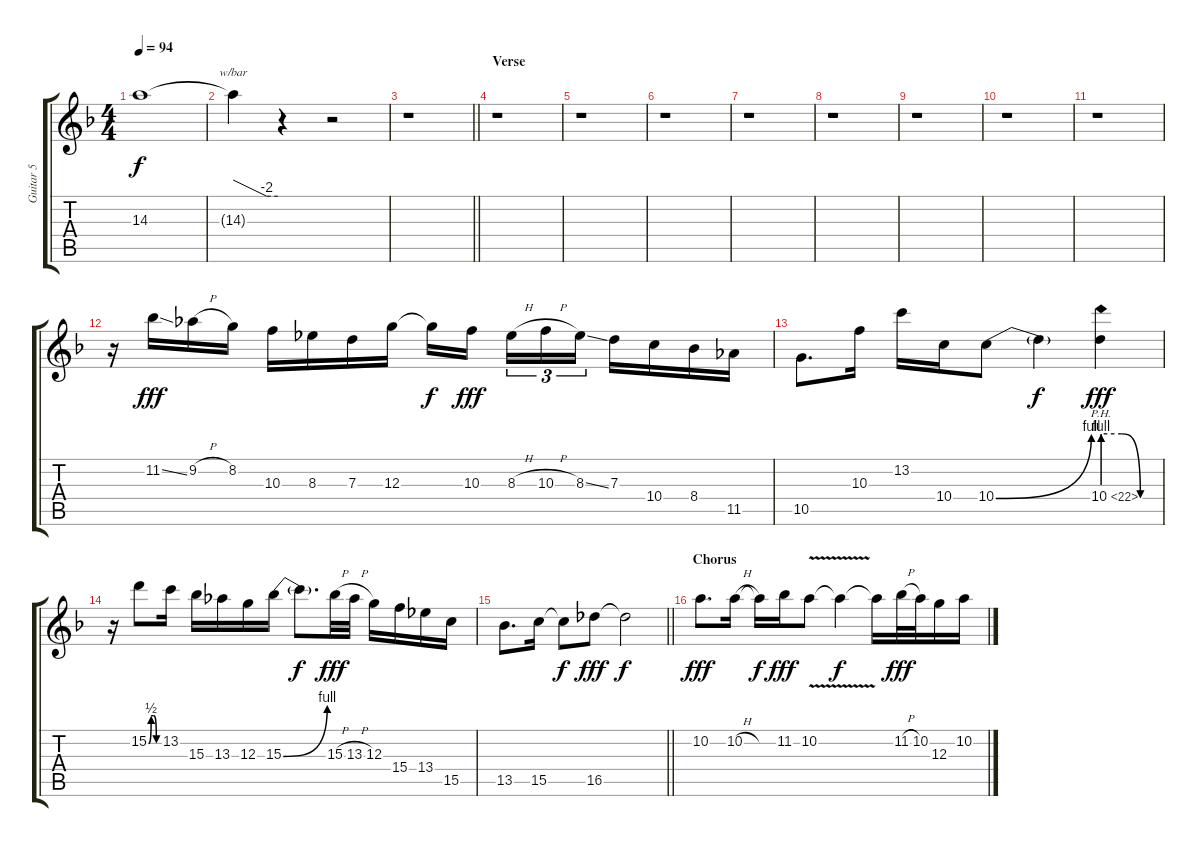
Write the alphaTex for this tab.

\track ("Guitar 5" "Guitar 5") {instrument distortionguitar}
\staff {score tabs}
\tuning (E4 B3 G3 D3 A2 E2) {hide}
\ts (4 4)
\tempo 94
\clef g2
\ks f
14.3{t}.1{dy f} |
14.3{t}.4{tbe (custom default 0 0 45 -8 60 -8)} r.4 r.2 |
\barLineRight lightlight
r.1 |
\section ("" "Verse")
r.1 |
r.1 |
r.1 |
r.1 |
r.1 |
r.1 |
r.1 |
r.1 |
r.16 11.2{ss}.16{dy fff} 9.2{h}.16 8.2.16 10.3.16 8.3.16 7.3.16 12.3.16 12.3{t}.16{dy f} 10.3.16{dy fff} 8.3{h}.16{tu (3 2)} 10.3{h}.16{tu (3 2)} 8.3{ss}.16{tu (3 2)} 7.3.16 10.4.16 8.4.16 11.5.16 |
10.5.8{d} 10.3.16 13.2.16 10.4.16 10.4{be (bend 0 0 60 4)}.8 10.4{t}.4{dy f} 10.4{be (custom 0 4 20 4 40 0 60 0) ph 12}.4{dy fff} |
r.16 15.2{be (custom 0 0 15 2 30 2 45 0 60 0)}.8 13.2.16 15.3.16 13.3.16 12.3.16 15.3{be (bend 0 0 60 4)}.16 15.3{t}.8{d dy f} 15.3{h}.32{dy fff} 13.3{h}.32 12.3.16 15.4.16 13.4.16 15.5.16 |
\barLineRight lightlight
13.5.8{d} 15.5.16 15.5{t}.8{dy f} 16.5.8{dy fff} 16.5{t}.2{dy f} |
\section ("" "Chorus")
10.2.8{d dy fff} 10.2{h}.16 10.2{t}.16{dy f} 11.2.16{dy fff} 10.2{v}.8 10.2{t}.4{dy f} 10.2{t}.16 11.2{h}.32{dy fff} 10.2.32 12.3.16 10.2.16
